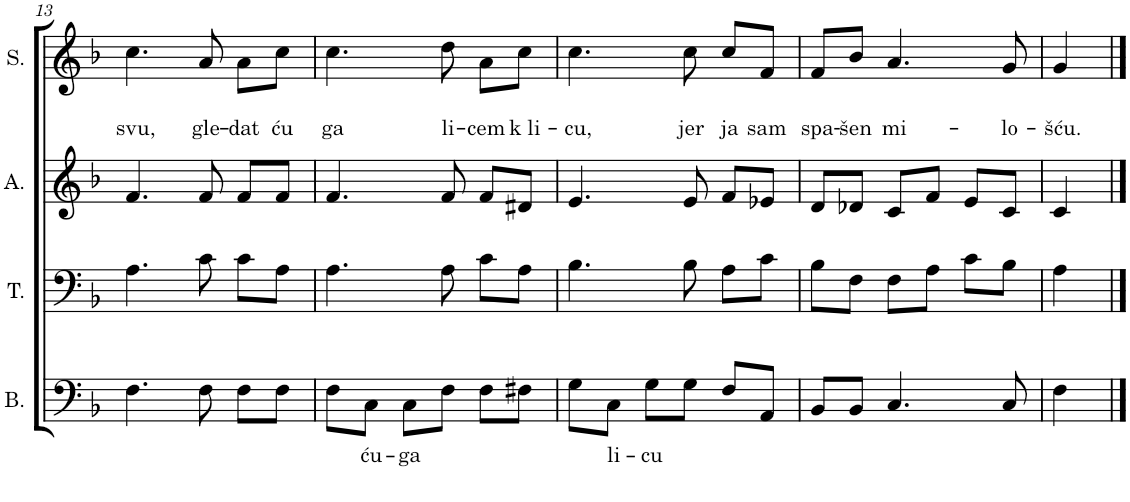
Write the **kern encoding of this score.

**kern	**text	**kern	**kern	**kern	**text	**text
*part4	*part4	*part3	*part2	*part1	*part1	*part1
*staff4	*staff4	*staff3	*staff2	*staff1	*staff1	*staff1
*I"Bass	*	*I"Tenor	*I"Alto	*I"Soprano	*	*
*I'B.	*	*I'T.	*I'A.	*I'S.	*	*
!!LO:PB:g=z
*clefF4	*	*clefF4	*clefG2	*clefG2	*	*
*k[b-]	*	*k[b-]	*k[b-]	*k[b-]	*	*
*M3/4	*	*M3/4	*M3/4	*M3/4	*	*
=13	=13	=13	=13	=13	=13	=13
!	!	!	!	!	!	!LO:LY:b
4.F\	.	4.A\	4.f/	4.cc\	.	svu,
!	!	!	!	!	!	!LO:LY:b
8F\	.	8c\	8f/	8a/	.	gle-
!	!	!	!	!	!	!LO:LY:b
8F\L	.	8c\L	8f/L	8a\L	.	-dat
!	!	!	!	!	!	!LO:LY:b
8F\J	.	8A\J	8f/J	8cc\J	.	ću
=14	=14	=14	=14	=14	=14	=14
!	!	!	!	!	!	!LO:LY:b
8F\L	.	4.A\	4.f/	4.cc\	.	ga
!	!LO:LY:b	!	!	!	!	!
8C\J	ću-	.	.	.	.	.
!	!LO:LY:b	!	!	!	!	!
8C\L	-ga	.	.	.	.	.
!	!	!	!	!	!	!LO:LY:b
8F\J	.	8A\	8f/	8dd\	.	li-
!	!	!	!	!	!	!LO:LY:b
8F\L	.	8c\L	8f/L	8a\L	.	-cem
!	!	!	!	!	!	!LO:LY:b
8F#X\J	.	8A\J	8d#X/J	8cc\J	.	k li-
=15	=15	=15	=15	=15	=15	=15
!	!	!	!	!	!	!LO:LY:b
8G\L	.	4.B-\	4.e/	4.cc\	.	-cu,
!	!LO:LY:b	!	!	!	!	!
8C\J	li-	.	.	.	.	.
!	!LO:LY:b	!	!	!	!	!
8G\L	-cu	.	.	.	.	.
!	!	!	!	!	!	!LO:LY:b
8G\J	.	8B-\	8e/	8cc\	.	jer
!	!	!	!	!	!	!LO:LY:b
8F/L	.	8A\L	8f/L	8cc/L	.	ja
!	!	!	!	!	!	!LO:LY:b
8AA/J	.	8c\J	8e-X/J	8f/J	.	sam
=16	=16	=16	=16	=16	=16	=16
!	!	!	!	!	!	!LO:LY:b
8BB-/L	.	8B-\L	8d/L	8f/L	.	spa-
!	!	!	!	!	!	!LO:LY:b
8BB-/J	.	8F\J	8d-X/J	8b-/J	.	-šen
!	!	!	!	!	!	!LO:LY:b
4.C/	.	8F\L	8c/L	4.a/	.	mi-
.	.	8A\J	8f/J	.	.	.
.	.	8c\L	8e/L	.	.	.
!	!	!	!	!	!	!LO:LY:b
8C/	.	8B-\J	8c/J	8g/	.	-lo-
=17	=17	=17	=17	=17	=17	=17
!	!	!	!	!	!	!LO:LY:b
4F\	.	4A\	4c/	4g/	.	-šću.
==	==	==	==	==	==	==
*-	*-	*-	*-	*-	*-	*-
